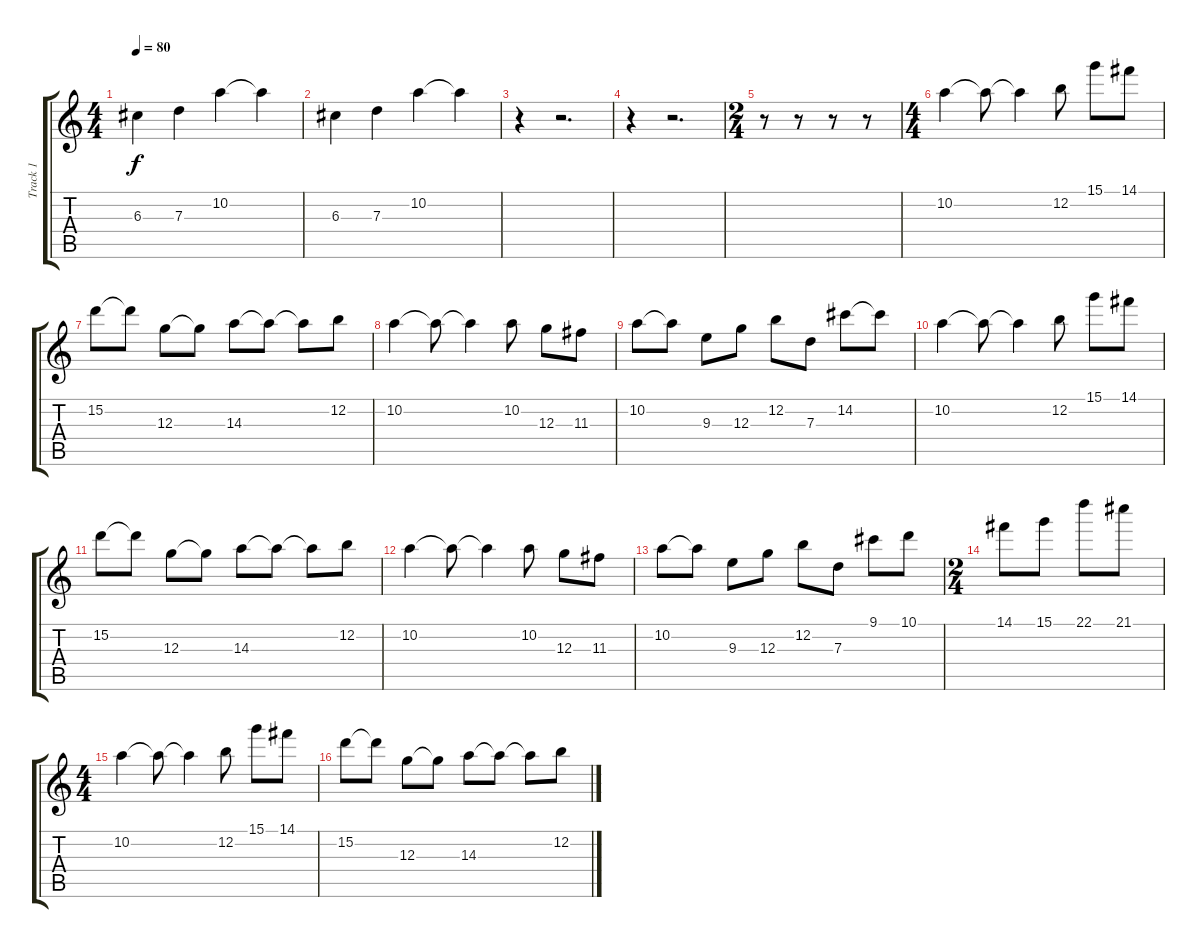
\track ("Track 1" "Track 1") {instrument distortionguitar}
\staff {score tabs}
\tuning (E4 B3 G3 D3 A2 D2) {hide}
\ts (4 4)
\tempo 80
\clef g2
\ks c
6.3.4{dy f} 7.3.4 10.2.4 10.2{t}.4 |
6.3.4 7.3.4 10.2.4 10.2{t}.4 |
r.4 r.2{d} |
r.4 r.2{d} |
\ts (2 4)
r.8 r.8 r.8 r.8 |
\ts (4 4)
10.2.4 10.2{t}.8 10.2{t}.4 12.2.8 15.1.8 14.1.8 |
15.2.8 15.2{t}.8 12.3.8 12.3{t}.8 14.3.8 14.3{t}.8 14.3{t}.8 12.2.8 |
10.2.4 10.2{t}.8 10.2{t}.4 10.2.8 12.3.8 11.3.8 |
10.2.8 10.2{t}.8 9.3.8 12.3.8 12.2.8 7.3.8 14.2.8 14.2{t}.8 |
10.2.4 10.2{t}.8 10.2{t}.4 12.2.8 15.1.8 14.1.8 |
15.2.8 15.2{t}.8 12.3.8 12.3{t}.8 14.3.8 14.3{t}.8 14.3{t}.8 12.2.8 |
10.2.4 10.2{t}.8 10.2{t}.4 10.2.8 12.3.8 11.3.8 |
10.2.8 10.2{t}.8 9.3.8 12.3.8 12.2.8 7.3.8 9.1.8 10.1.8 |
\ts (2 4)
14.1.8 15.1.8 22.1.8 21.1.8 |
\ts (4 4)
10.2.4 10.2{t}.8 10.2{t}.4 12.2.8 15.1.8 14.1.8 |
15.2.8 15.2{t}.8 12.3.8 12.3{t}.8 14.3.8 14.3{t}.8 14.3{t}.8 12.2.8
